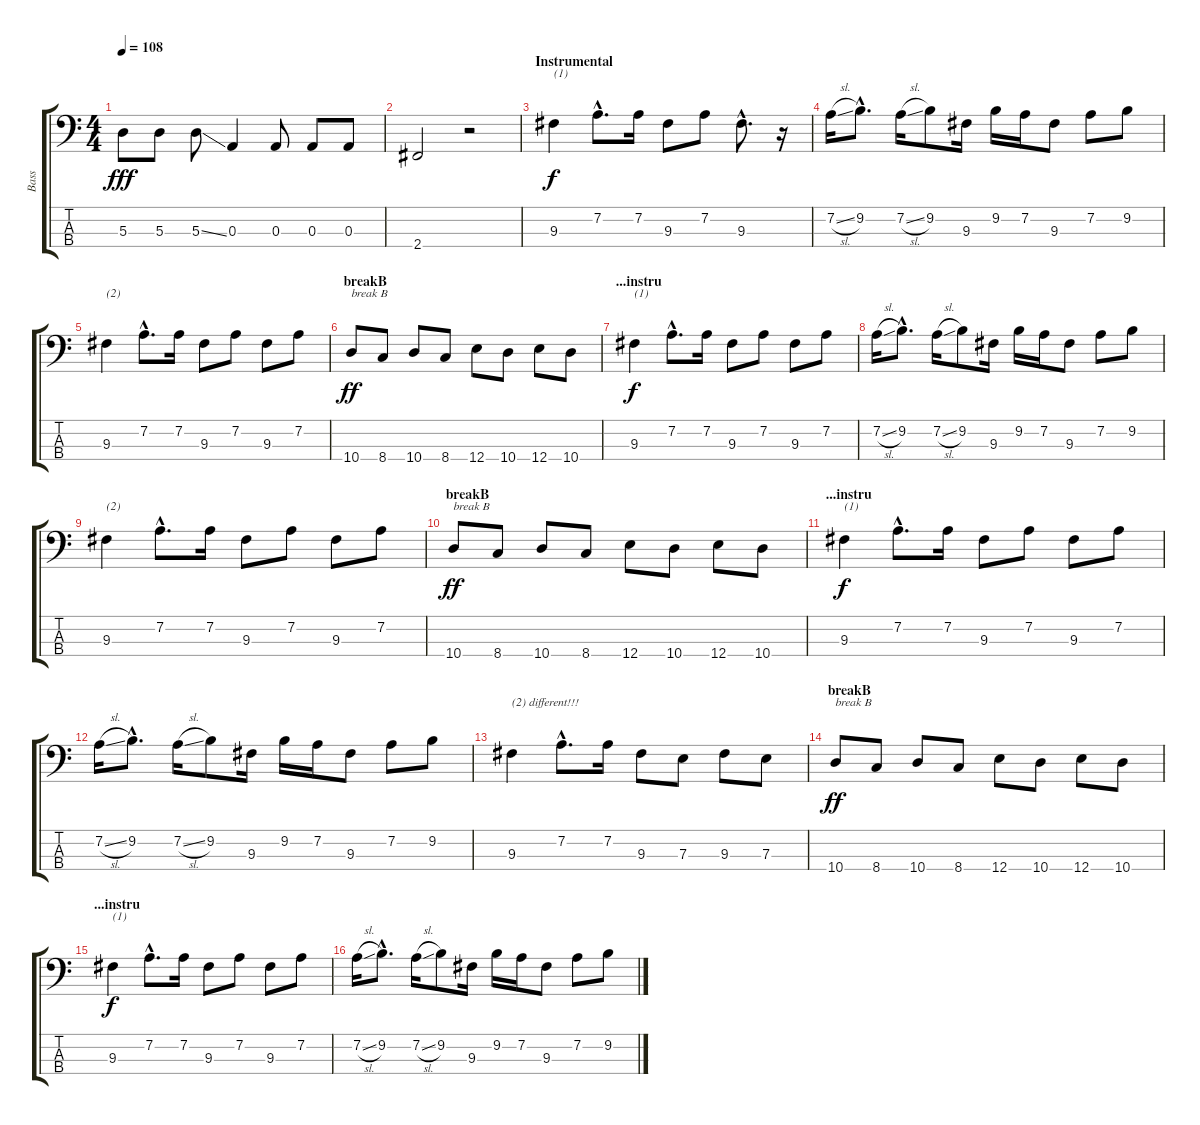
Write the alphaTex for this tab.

\track ("Bass" "Bass") {instrument electricbasspick}
\staff {score tabs}
\tuning (G2 D2 A1 E1) {hide}
\ts (4 4)
\tempo 108
\clef f4
\ks c
5.3.8{dy fff} 5.3.8 5.3{ss}.8 0.3.4 0.3.8 0.3.8 0.3.8 |
2.4.2 r.2 |
\section ("" "Instrumental")
9.3.4{txt "(1)" dy f} 7.2{hac}.8{d} 7.2.16 9.3.8 7.2.8 9.3{hac}.8{d} r.16 |
7.2{sl}.16 9.2{hac}.8{d} 7.2{sl}.16 9.2.8 9.3.16 9.2.16 7.2.16 9.3.8 7.2.8 9.2.8 |
9.3.4{txt "(2)"} 7.2{hac}.8{d} 7.2.16 9.3.8 7.2.8 9.3.8 7.2.8 |
\section ("" "breakB")
10.4.8{txt "break B" dy ff} 8.4.8 10.4.8 8.4.8 12.4.8 10.4.8 12.4.8 10.4.8 |
\section ("" "...instru")
9.3.4{txt "(1)" dy f} 7.2{hac}.8{d} 7.2.16 9.3.8 7.2.8 9.3.8 7.2.8 |
7.2{sl}.16 9.2{hac}.8{d} 7.2{sl}.16 9.2.8 9.3.16 9.2.16 7.2.16 9.3.8 7.2.8 9.2.8 |
9.3.4{txt "(2)"} 7.2{hac}.8{d} 7.2.16 9.3.8 7.2.8 9.3.8 7.2.8 |
\section ("" "breakB")
10.4.8{txt "break B" dy ff} 8.4.8 10.4.8 8.4.8 12.4.8 10.4.8 12.4.8 10.4.8 |
\section ("" "...instru")
9.3.4{txt "(1)" dy f} 7.2{hac}.8{d} 7.2.16 9.3.8 7.2.8 9.3.8 7.2.8 |
7.2{sl}.16 9.2{hac}.8{d} 7.2{sl}.16 9.2.8 9.3.16 9.2.16 7.2.16 9.3.8 7.2.8 9.2.8 |
9.3.4{txt "(2) different!!!"} 7.2{hac}.8{d} 7.2.16 9.3.8 7.3.8 9.3.8 7.3.8 |
\section ("" "breakB")
10.4.8{txt "break B" dy ff} 8.4.8 10.4.8 8.4.8 12.4.8 10.4.8 12.4.8 10.4.8 |
\section ("" "...instru")
9.3.4{txt "(1)" dy f} 7.2{hac}.8{d} 7.2.16 9.3.8 7.2.8 9.3.8 7.2.8 |
7.2{sl}.16 9.2{hac}.8{d} 7.2{sl}.16 9.2.8 9.3.16 9.2.16 7.2.16 9.3.8 7.2.8 9.2.8
